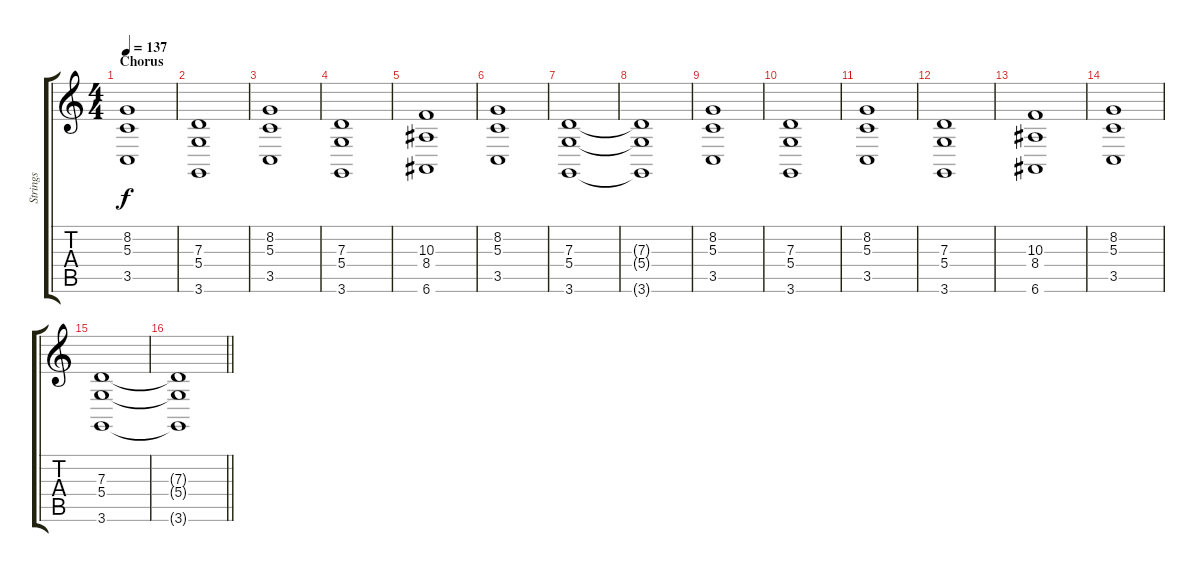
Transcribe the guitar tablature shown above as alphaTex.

\track ("Strings " "Strings ") {instrument stringensemble1}
\staff {score tabs}
\tuning (E4 B3 G3 D3 A2 E2) {hide}
\ts (4 4)
\section ("" "Chorus ")
\tempo 137
\clef g2
\ks c
(8.2 5.3 3.5).1{dy f} |
(7.3 5.4 3.6).1 |
(8.2 5.3 3.5).1 |
(7.3 5.4 3.6).1 |
(10.3 8.4 6.6).1 |
(8.2 5.3 3.5).1 |
(7.3 5.4 3.6).1 |
(7.3{t} 5.4{t} 3.6{t}).1 |
(8.2 5.3 3.5).1 |
(7.3 5.4 3.6).1 |
(8.2 5.3 3.5).1 |
(7.3 5.4 3.6).1 |
(10.3 8.4 6.6).1 |
(8.2 5.3 3.5).1 |
(7.3 5.4 3.6).1 |
\barLineRight lightlight
(7.3{t} 5.4{t} 3.6{t}).1
